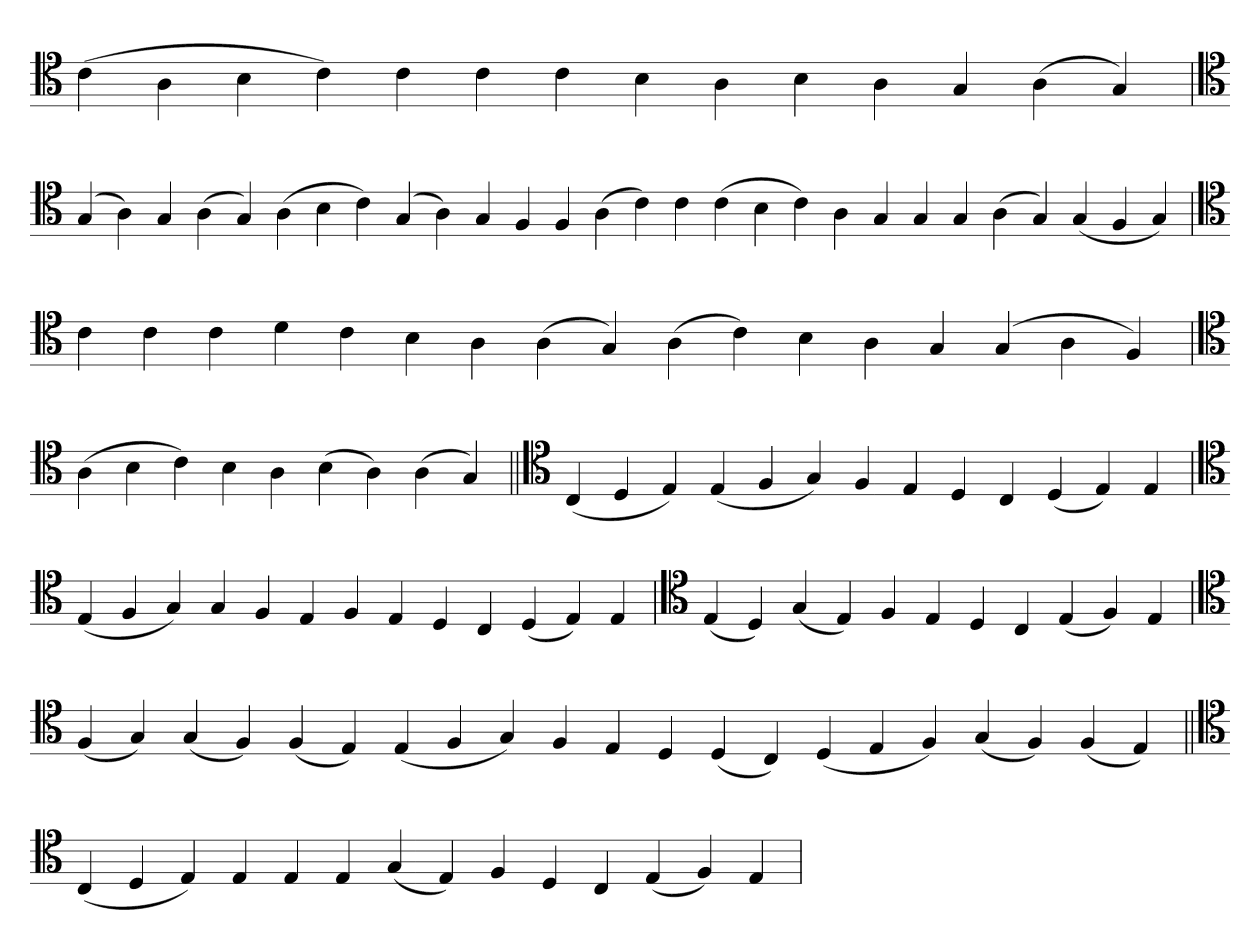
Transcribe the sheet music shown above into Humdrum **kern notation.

**kern
*part1
*staff1
*clefC4
=
(4c
4A
4B
4c)
4c
4c
4c
4B
4A
4B
4A
4G
(4A
4G)
='
*clefC4
(4G
4A)
4G
(4A
4G)
(4A
4B
4c)
(4G
4A)
4G
4F
4F
(4A
4c)
4c
(4c
4B
4c)
4A
4G
4G
4G
(4A
4G)
(4G
4F
4G)
=`
*clefC4
4c
4c
4c
4d
4c
4B
4A
(4A
4G)
(4A
4c)
4B
4A
4G
(4G
4A
4F)
=`
*clefC4
(4A
4B
4c)
4B
4A
(4B
4A)
(4A
4G)
=||
*clefC4
(4C
4D
4E)
(4E
4F
4G)
4F
4E
4D
4C
(4D
4E)
4E
=`
*clefC4
(4E
4F
4G)
4G
4F
4E
4F
4E
4D
4C
(4D
4E)
4E
=`
*clefC4
(4E
4D)
(4G
4E)
4F
4E
4D
4C
(4E
4F)
4E
=`
*clefC4
(4F
4G)
(4G
4F)
(4F
4E)
(4E
4F
4G)
4F
4E
4D
(4D
4C)
(4D
4E
4F)
(4G
4F)
(4F
4E)
=||
*clefC4
(4C
4D
4E)
4E
4E
4E
(4G
4E)
4F
4D
4C
(4E
4F)
4E
=`
*-
